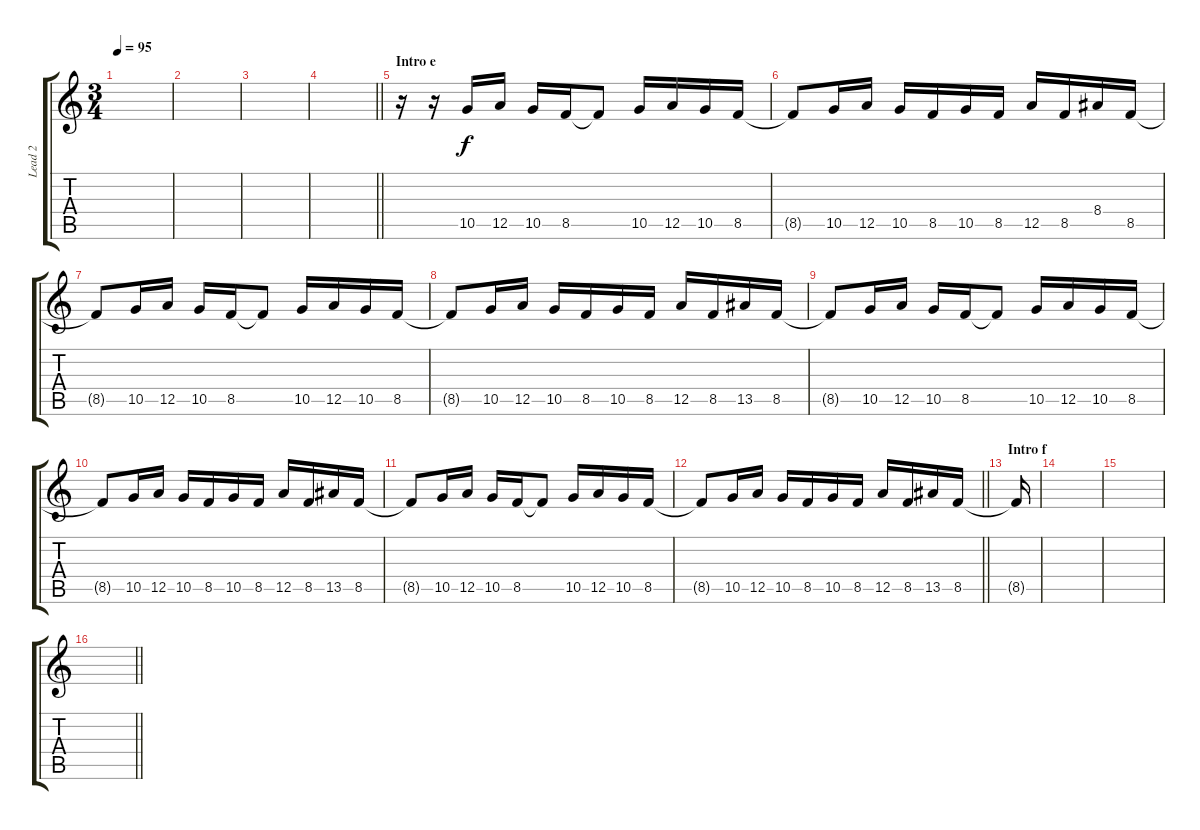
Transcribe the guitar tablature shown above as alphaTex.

\track ("Lead 2" "Lead 2") {instrument distortionguitar}
\staff {score tabs}
\tuning (E4 B3 G3 D3 A2 D2) {hide}
\ts (3 4)
\tempo 95
\clef g2
\ks c
|
|
|
\barLineRight lightlight
|
\section ("" "Intro e")
r.16{volume 16} r.16 10.5.16 12.5.16 10.5.16 8.5.16 8.5{t}.8 10.5.16 12.5.16 10.5.16 8.5.16 |
8.5{t}.8 10.5.16 12.5.16 10.5.16 8.5.16 10.5.16 8.5.16 12.5.16 8.5.16 8.4.16 8.5.16 |
8.5{t}.8 10.5.16 12.5.16 10.5.16 8.5.16 8.5{t}.8 10.5.16 12.5.16 10.5.16 8.5.16 |
8.5{t}.8 10.5.16 12.5.16 10.5.16 8.5.16 10.5.16 8.5.16 12.5.16 8.5.16 13.5.16 8.5.16 |
8.5{t}.8 10.5.16 12.5.16 10.5.16 8.5.16 8.5{t}.8 10.5.16 12.5.16 10.5.16 8.5.16 |
8.5{t}.8 10.5.16 12.5.16 10.5.16 8.5.16 10.5.16 8.5.16 12.5.16 8.5.16 13.5.16 8.5.16 |
8.5{t}.8 10.5.16 12.5.16 10.5.16 8.5.16 8.5{t}.8 10.5.16 12.5.16 10.5.16 8.5.16 |
\barLineRight lightlight
8.5{t}.8 10.5.16 12.5.16 10.5.16 8.5.16 10.5.16 8.5.16 12.5.16 8.5.16 13.5.16 8.5.16 |
\section ("" "Intro f")
8.5{t}.16 |
|
|
\barLineRight lightlight
